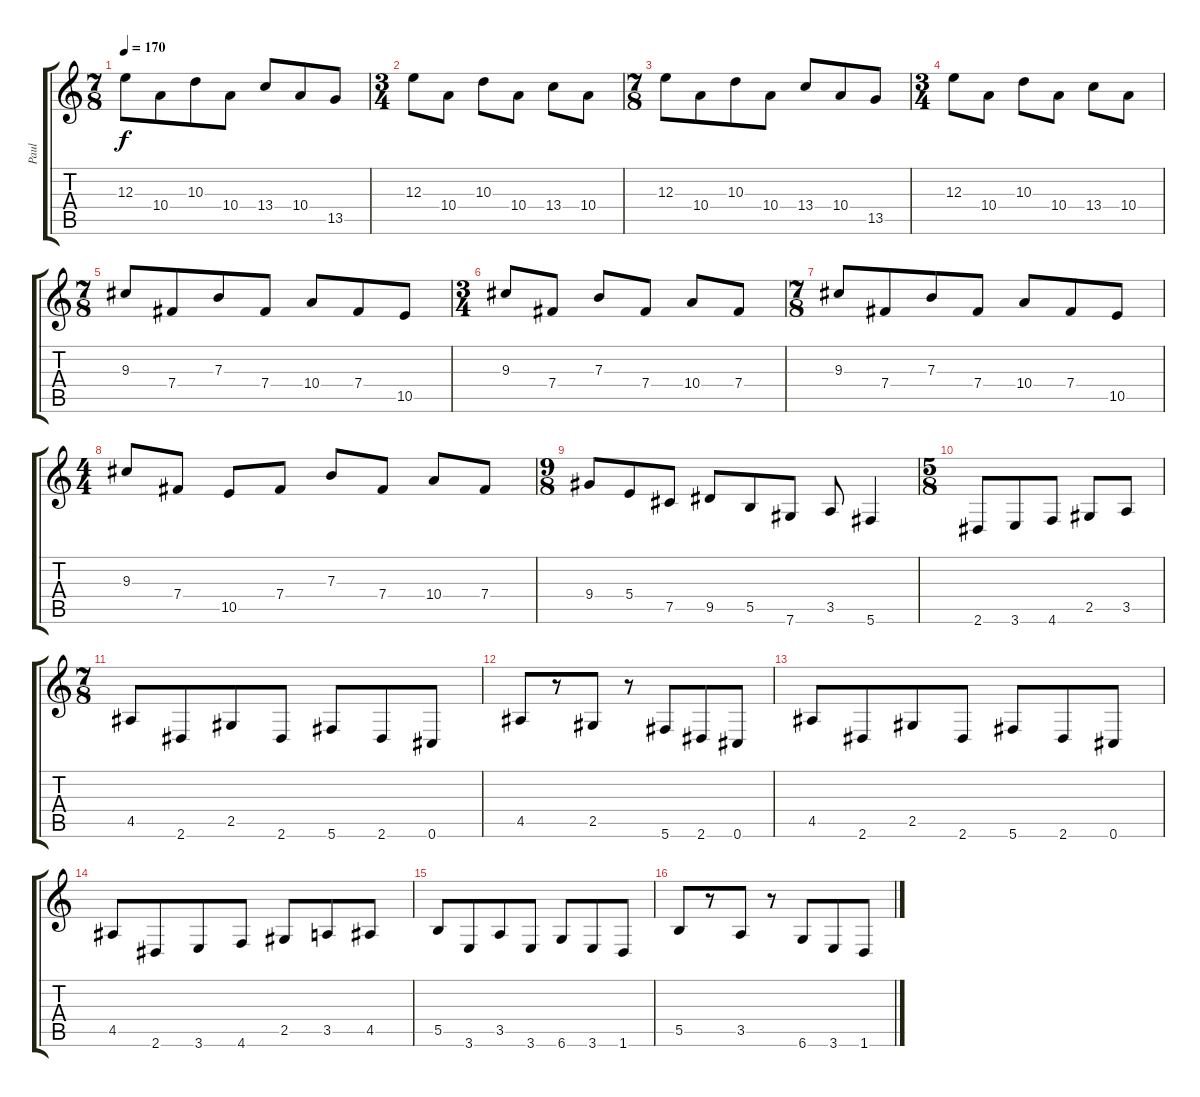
\track ("Paul" "Paul") {instrument distortionguitar}
\staff {score tabs}
\tuning (Db4 Ab3 E3 B2 Gb2 Db2) {hide}
\ts (7 8)
\tempo 170
\clef g2
\ks c
12.3.8{dy f} 10.4.8 10.3.8 10.4.8 13.4.8 10.4.8 13.5.8 |
\ts (3 4)
12.3.8 10.4.8 10.3.8 10.4.8 13.4.8 10.4.8 |
\ts (7 8)
12.3.8 10.4.8 10.3.8 10.4.8 13.4.8 10.4.8 13.5.8 |
\ts (3 4)
12.3.8 10.4.8 10.3.8 10.4.8 13.4.8 10.4.8 |
\ts (7 8)
9.3.8 7.4.8 7.3.8 7.4.8 10.4.8 7.4.8 10.5.8 |
\ts (3 4)
9.3.8 7.4.8 7.3.8 7.4.8 10.4.8 7.4.8 |
\ts (7 8)
9.3.8 7.4.8 7.3.8 7.4.8 10.4.8 7.4.8 10.5.8 |
\ts (4 4)
9.3.8 7.4.8 10.5.8 7.4.8 7.3.8 7.4.8 10.4.8 7.4.8 |
\ts (9 8)
9.4.8 5.4.8 7.5.8 9.5.8 5.5.8 7.6.8 3.5.8 5.6.4 |
\ts (5 8)
2.6.8 3.6.8 4.6.8 2.5.8 3.5.8 |
\ts (7 8)
4.5.8 2.6.8 2.5.8 2.6.8 5.6.8 2.6.8 0.6.8 |
4.5.8 r.8 2.5.8 r.8 5.6.8 2.6.8 0.6.8 |
4.5.8 2.6.8 2.5.8 2.6.8 5.6.8 2.6.8 0.6.8 |
4.5.8 2.6.8 3.6.8 4.6.8 2.5.8 3.5.8 4.5.8 |
5.5.8 3.6.8 3.5.8 3.6.8 6.6.8 3.6.8 1.6.8 |
5.5.8 r.8 3.5.8 r.8 6.6.8 3.6.8 1.6.8
